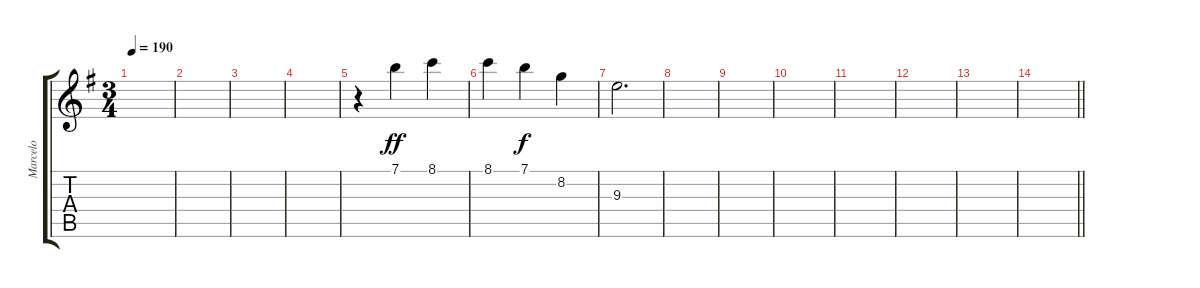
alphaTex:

\track ("Marcelo" "Marcelo") {instrument brightacousticpiano}
\staff {score tabs}
\tuning (E5 B4 G4 D4 A3 E3) {hide}
\ts (3 4)
\tempo 190
\clef g2
\ks g
|
|
|
|
r.4 7.1.4{dy ff} 8.1.4 |
8.1.4 7.1.4{dy f} 8.2.4 |
9.3.2{d} |
|
|
|
|
|
|
\barLineRight lightlight
